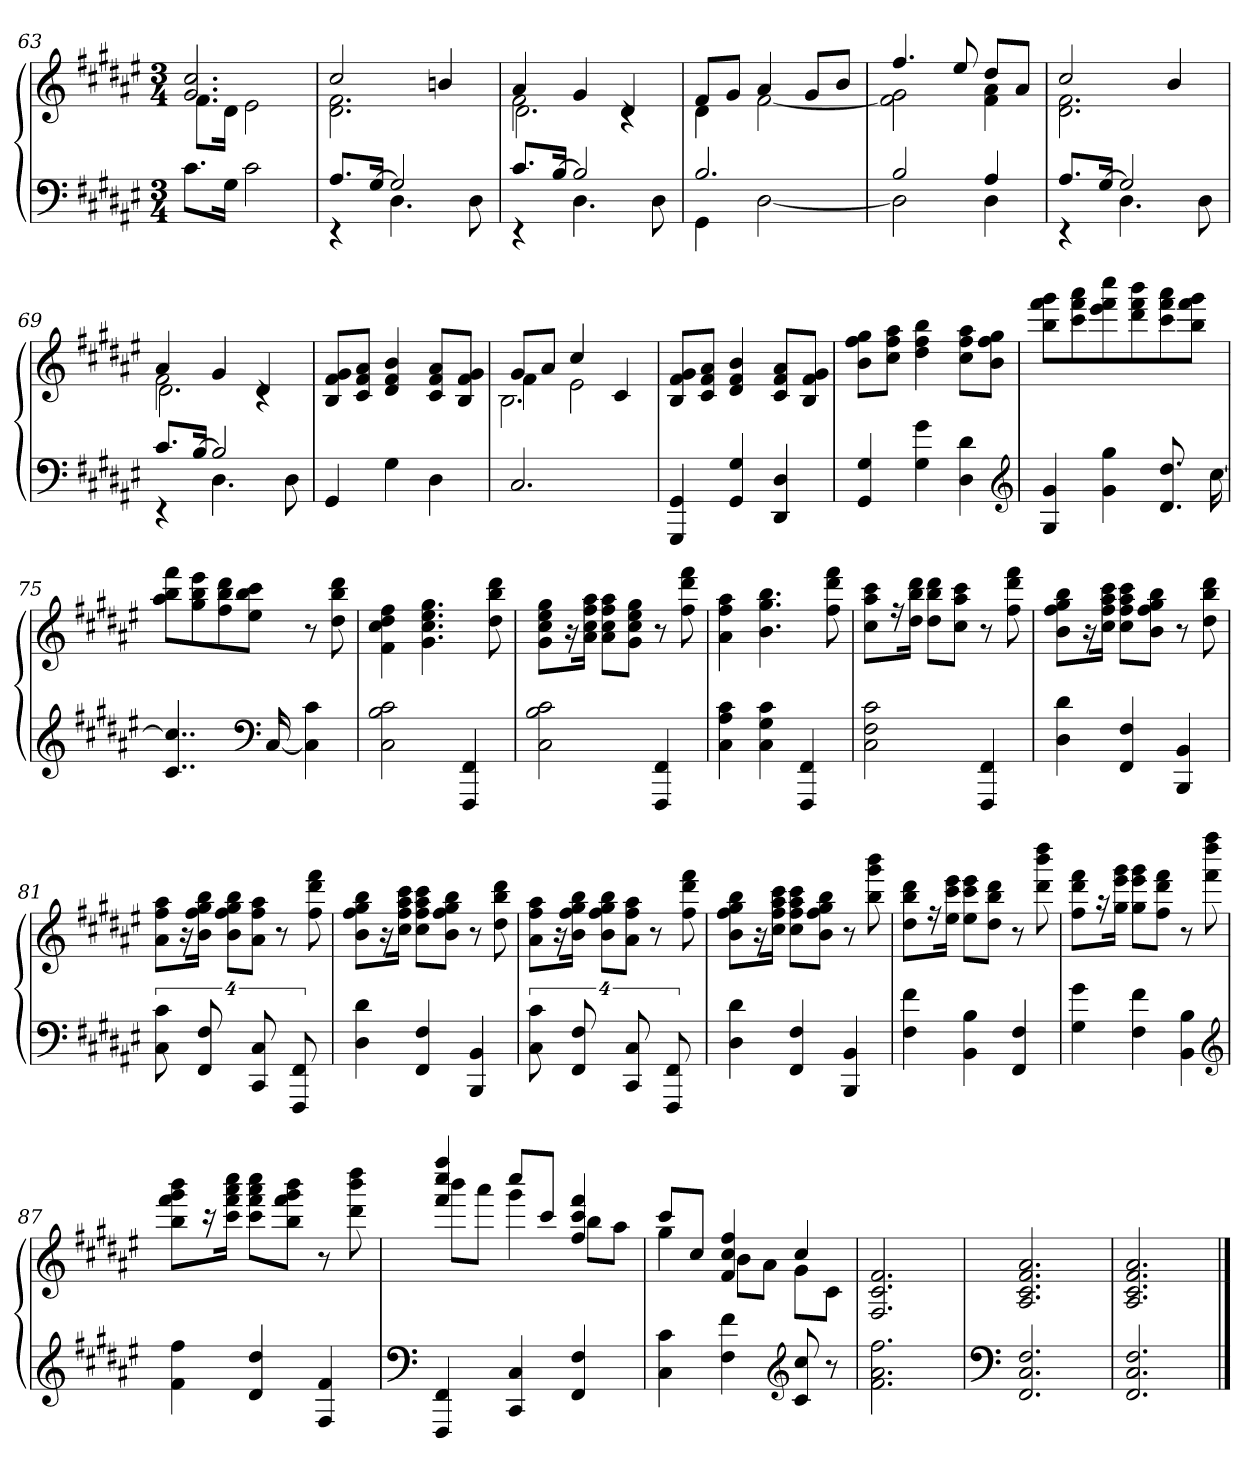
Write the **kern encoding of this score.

**kern	**kern
*part1	*part1
*staff2	*staff1
*clefF4	*clefG2
*k[f#c#g#d#a#e#]	*k[f#c#g#d#a#e#]
*F#:	*F#:
*M3/4	*M3/4
=63	=63
*	*^
8.c#L	2.g# 2.cc#	8.f#L
16G#Jk	.	16d#Jk
2c#	.	2e#
=64	=64	=64
*^	*	*
8.A#L	4rEE	2cc#	2.d# 2.f#
[16G#Jk	.	.	.
2G#]	4.D#	.	.
.	.	4bn	.
.	8D#	.	.
=65	=65	=65	=65
*	*	*	*^
8.c#L	4rEE	4a#	2f#	2.d#\
[16BJk	.	.	.	.
2B]	4.D#	4g#	.	.
.	.	4d#	4rc	.
.	8D#	.	.	.
*	*	*	*v	*v
=66	=66	=66	=66
2.B	4GG#	8f#L	4d#
.	.	8g#J	.
.	[2D#	4a#	[2f#
.	.	8g#L	.
.	.	8bJ	.
=67	=67	=67	=67
2B	2D#]	4.ff#	2f#] 2g#
.	.	8ee#	.
4A#	4D#	8dd#L	4f# 4a#
.	.	8a#J	.
=68	=68	=68	=68
8.A#L	4rEE	2cc#	2.d# 2.f#
[16G#Jk	.	.	.
2G#]	4.D#	.	.
.	.	4b	.
.	8D#	.	.
=69	=69	=69	=69
*	*	*	*^
8.c#L	4rEE	4a#	2f#	2.d#\
[16BJk	.	.	.	.
2B]	4.D#	4g#	.	.
.	.	4d#	4rc	.
.	8D#	.	.	.
*v	*v	*	*	*
*	*v	*v	*v
=70	=70
4GG#	8B 8f# 8g#L
.	8c# 8f# 8a#J
4G#	4d# 4f# 4b
4D#	8c# 8f# 8a#L
.	8B 8f# 8g#J
=71	=71
*	*^
*	*	*^
2.C#	8g#L	4f#	2.B\
.	8a#J	.	.
.	4cc#	2e#	.
.	4c#	.	.
*	*v	*v	*v
=72	=72
4GGG# 4GG#	8B 8f# 8g#L
.	8c# 8f# 8a#J
4GG# 4G#	4d# 4f# 4b
4DD# 4D#	8c# 8f# 8a#L
.	8B 8f# 8g#J
=73	=73
4GG# 4G#	8b 8ff# 8gg#L
.	8cc# 8ff# 8aa#J
4G# 4g#	4dd# 4ff# 4bb
4D# 4d#	8cc# 8ff# 8aa#L
.	8b 8ff# 8gg#J
*clefG2	*
=74	=74
4G# 4g#	8bb 8fff# 8ggg#L
.	8ccc# 8fff# 8aaa#
4g# 4gg#	8eee# 8fff# 8cccc#
.	8ddd# 8fff# 8bbb
8.d# 8.dd#	8ccc# 8fff# 8aaa#
.	8bb 8fff# 8ggg#J
[16cc#	.
=75	=75
4..c# 4..cc#]	8aa# 8bb 8fff#L
.	8gg# 8bb 8eee#
.	8ff# 8bb 8ddd#
.	8ee# 8bb 8ccc#J
*clefF4	*
[16C#	.
4C#] 4c#	8r
.	8dd# 8bb 8ddd#
=76	=76
2C# 2B 2c#	4f# 4cc# 4dd# 4ff#
.	4.g# 4.cc# 4.ee# 4.gg#
4FFF# 4FF#	.
.	8dd# 8bb 8ddd#
=77	=77
2C# 2B 2c#	8g# 8cc# 8ee# 8gg#L
.	16r
.	16a# 16cc# 16ff# 16aa#Jk
.	8a# 8cc# 8ff# 8aa#L
.	8g# 8cc# 8ee# 8gg#J
4FFF# 4FF#	8r
.	8ff# 8ddd# 8fff#
=78	=78
4C# 4A# 4c#	4a# 4ff# 4aa#
4C# 4G# 4c#	4.b 4.gg# 4.bb
4FFF# 4FF#	.
.	8ff# 8ddd# 8fff#
=79	=79
2C# 2F# 2c#	8cc# 8aa# 8ccc#L
.	16r
.	16dd# 16bb 16ddd#Jk
.	8dd# 8bb 8ddd#L
.	8cc# 8aa# 8ccc#J
4FFF# 4FF#	8r
.	8ff# 8ddd# 8fff#
=80	=80
4D# 4d#	8b 8ff# 8gg# 8bbL
.	16r
.	16cc# 16ff# 16aa# 16ccc#Jk
4FF# 4F#	8cc# 8ff# 8aa# 8ccc#L
.	8b 8ff# 8gg# 8bbJ
4BBB 4BB	8r
.	8dd# 8bb 8ddd#
=81	=81
16%3C# 16%3c#	8a# 8ff# 8aa#L
.	16r
16%3FF# 16%3F#	16b 16ff# 16gg# 16bbJk
.	8b 8ff# 8gg# 8bbL
16%3CC# 16%3C#	8a# 8ff# 8aa#J
.	8r
16%3FFF# 16%3FF#	.
.	8ff# 8ddd# 8fff#
=82	=82
4D# 4d#	8b 8ff# 8gg# 8bbL
.	16r
.	16cc# 16ff# 16aa# 16ccc#Jk
4FF# 4F#	8cc# 8ff# 8aa# 8ccc#L
.	8b 8ff# 8gg# 8bbJ
4BBB 4BB	8r
.	8dd# 8bb 8ddd#
=83	=83
16%3C# 16%3c#	8a# 8ff# 8aa#L
.	16r
16%3FF# 16%3F#	16b 16ff# 16gg# 16bbJk
.	8b 8ff# 8gg# 8bbL
16%3CC# 16%3C#	8a# 8ff# 8aa#J
.	8r
16%3FFF# 16%3FF#	.
.	8ff# 8ddd# 8fff#
=84	=84
4D# 4d#	8b 8ff# 8gg# 8bbL
.	16r
.	16cc# 16ff# 16aa# 16ccc#Jk
4FF# 4F#	8cc# 8ff# 8aa# 8ccc#L
.	8b 8ff# 8gg# 8bbJ
4BBB 4BB	8r
.	8bb 8ggg# 8bbb
=85	=85
4F# 4f#	8dd# 8bb 8ddd#L
.	16r
.	16ee# 16ccc# 16eee#Jk
4BB 4B	8ee# 8ccc# 8eee#L
.	8dd# 8bb 8ddd#J
4FF# 4F#	8r
.	8ddd# 8bbb 8dddd#
=86	=86
4G# 4g#	8ff# 8ddd# 8fff#L
.	16r
.	16gg# 16eee# 16ggg#Jk
4F# 4f#	8gg# 8eee# 8ggg#L
.	8ff# 8ddd# 8fff#J
4BB 4B	8r
.	8fff# 8dddd# 8ffff#
*clefG2	*
=87	=87
4f# 4ff#	8bb 8fff# 8ggg# 8bbbL
.	16r
.	16ccc# 16fff# 16aaa# 16cccc#Jk
4d# 4dd#	8ccc# 8fff# 8aaa# 8cccc#L
.	8bb 8fff# 8ggg# 8bbbJ
4F# 4f#	8r
.	8ddd# 8bbb 8dddd#
=88	=88
*clefF4	*
*	*^
4FFF# 4FF#	4fff# 4cccc# 4ffff#	8bbbL
.	.	8aaa#J
4CC# 4C#	8cccc#L	4ggg#
.	8ccc#J	.
4FF# 4F#	4ff# 4ccc# 4fff#	8bbL
.	.	8aa#J
=89	=89	=89
4C# 4c#	8ccc#L	4gg#
.	8cc#J	.
4F# 4f#	4f# 4cc# 4ff#	8bL
.	.	8a#J
*clefG2	*	*
8c# 8cc#	4cc#	8g#L
8r	.	8c#J
*	*v	*v
=90	=90
2.f# 2.a# 2.ff#	2.F# 2.c# 2.f#
=91	=91
*clefF4	*
2.FF# 2.C# 2.F#	2.A# 2.c# 2.f# 2.a#
=92	=92
2.FF# 2.C# 2.F#	2.A# 2.c# 2.f# 2.a#
==	==
*-	*-
